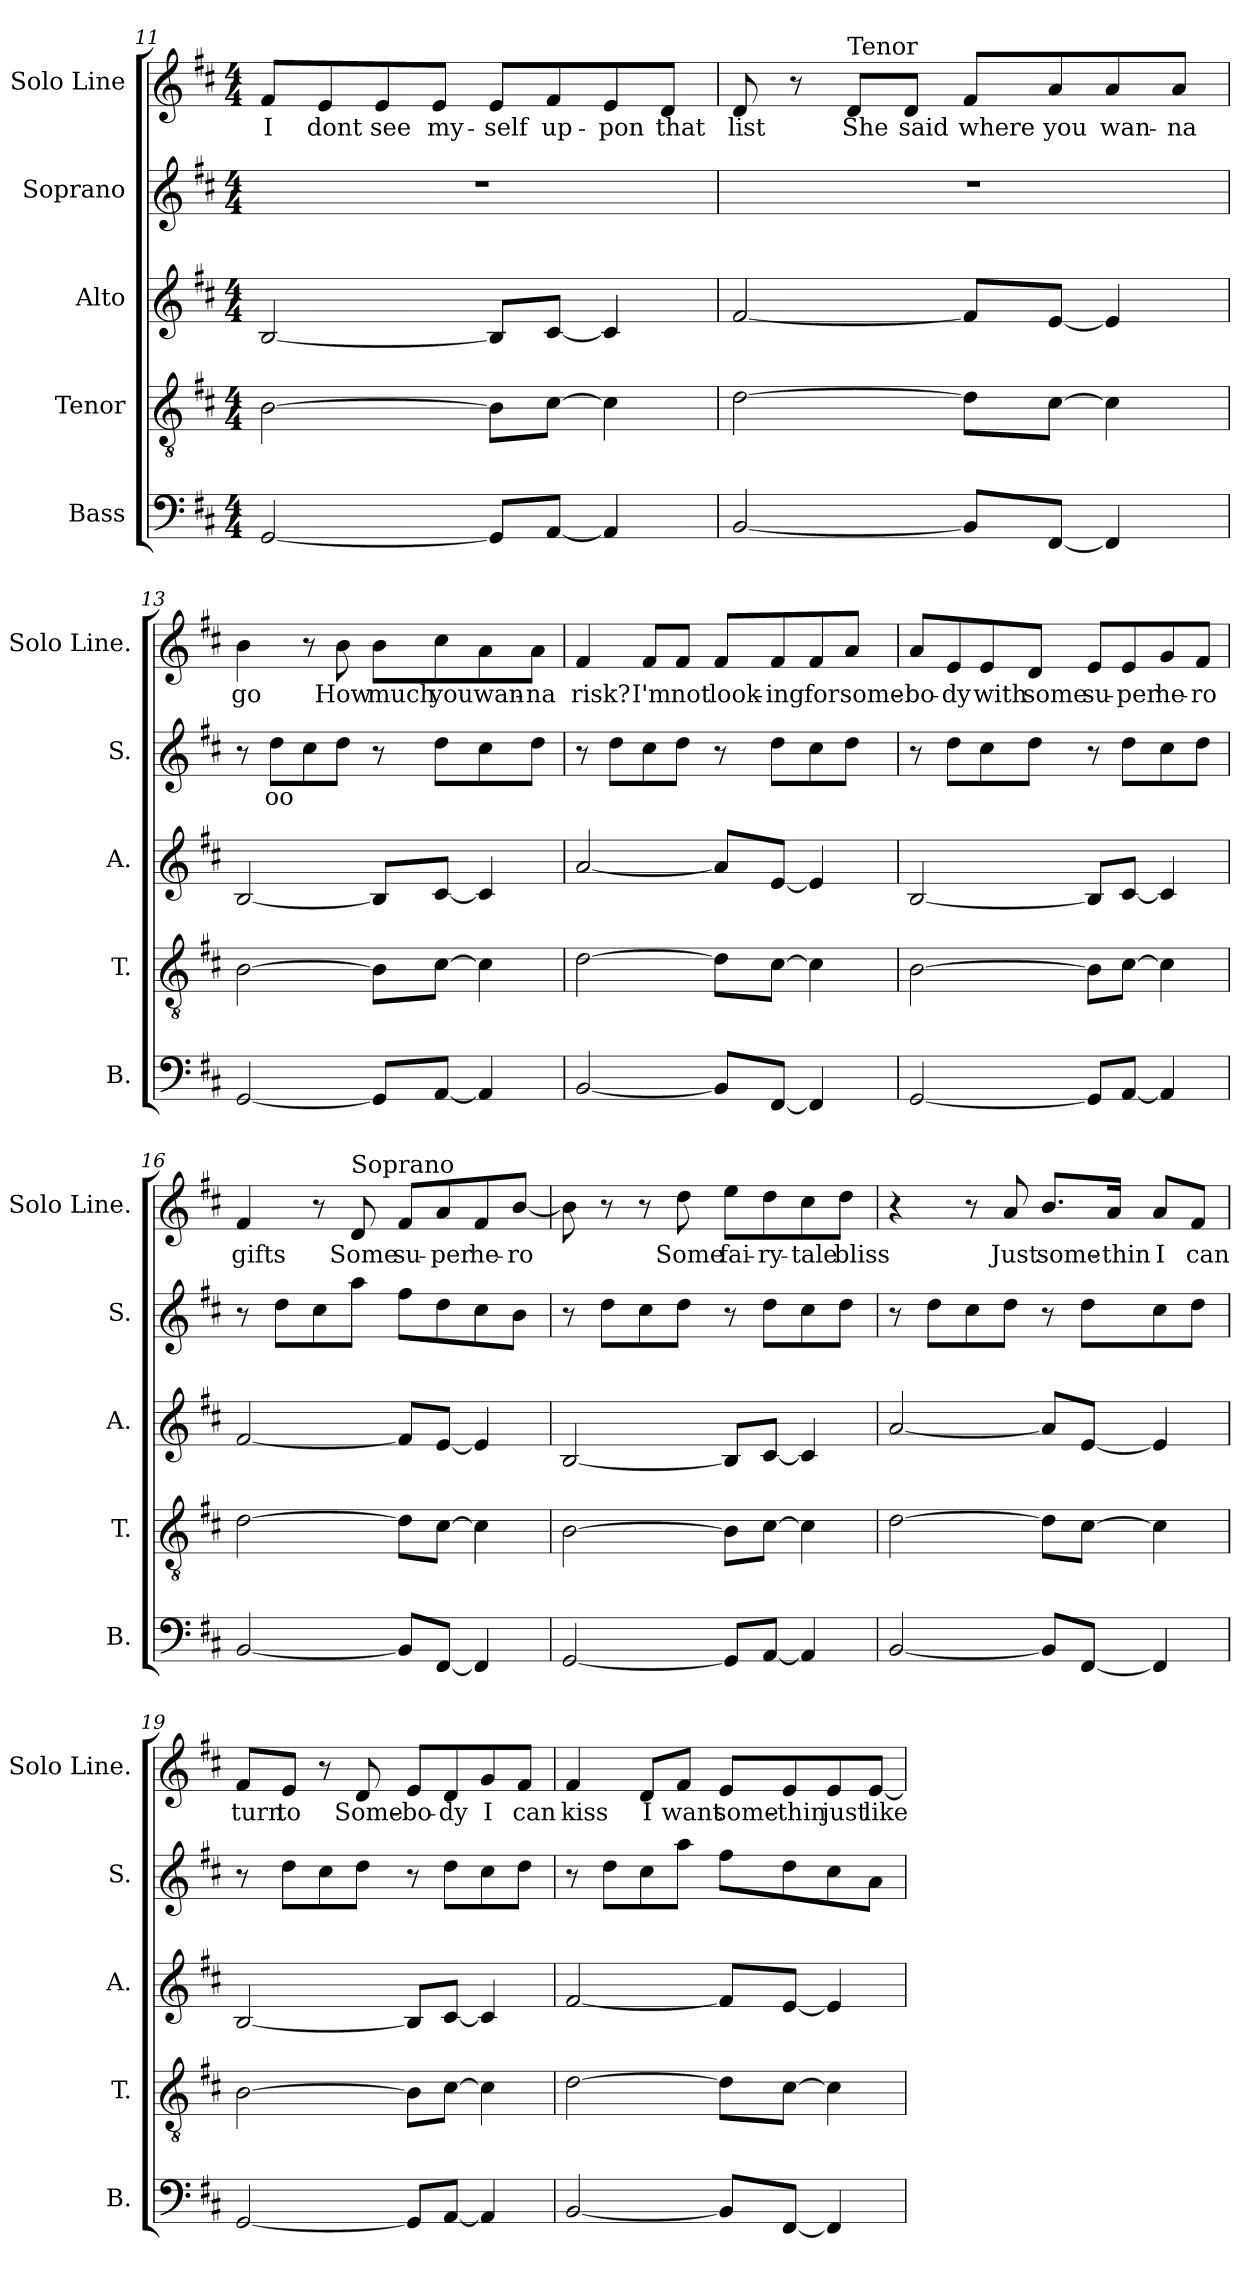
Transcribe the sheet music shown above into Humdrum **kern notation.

**kern	**kern	**kern	**kern	**text	**kern	**text
*part5	*part4	*part3	*part2	*part2	*part1	*part1
*staff5	*staff4	*staff3	*staff2	*staff2	*staff1	*staff1
*I"Bass	*I"Tenor	*I"Alto	*I"Soprano	*	*I"Solo Line	*
*I'B.	*I'T.	*I'A.	*I'S.	*	*I'Solo Line.	*
!!LO:LB:g=z
*clefF4	*clefGv2	*clefG2	*clefG2	*	*clefG2	*
*k[f#c#]	*k[f#c#]	*k[f#c#]	*k[f#c#]	*	*k[f#c#]	*
*M4/4	*M4/4	*M4/4	*M4/4	*	*M4/4	*
=11	=11	=11	=11	=11	=11	=11
!	!	!	!	!	!	!LO:LY:b
[2GG/	[2B\	[2B/	1r	.	8f#/L	I
!	!	!	!	!	!	!LO:LY:b
.	.	.	.	.	8e/	dont
!	!	!	!	!	!	!LO:LY:b
.	.	.	.	.	8e/	see
!	!	!	!	!	!	!LO:LY:b
.	.	.	.	.	8e/J	my-
!	!	!	!	!	!	!LO:LY:b
8GG/L]	8B\L]	8B/L]	.	.	8e/L	-self
!	!	!	!	!	!	!LO:LY:b
[8AA/J	[8c#\J	[8c#/J	.	.	8f#/	up-
!	!	!	!	!	!	!LO:LY:b
4AA/]	4c#\]	4c#/]	.	.	8e/	-pon
!	!	!	!	!	!	!LO:LY:b
.	.	.	.	.	8d/J	that
=12	=12	=12	=12	=12	=12	=12
!	!	!	!	!	!	!LO:LY:b
[2BB/	[2d\	[2f#/	1r	.	8d/	list
.	.	.	.	.	8r	.
!	!	!	!	!	!LO:TX:a:t=Tenor	!
!	!	!	!	!	!	!LO:LY:b
.	.	.	.	.	8d/L	She
!	!	!	!	!	!	!LO:LY:b
.	.	.	.	.	8d/J	said
!	!	!	!	!	!	!LO:LY:b
8BB/L]	8d\L]	8f#/L]	.	.	8f#/L	where
!	!	!	!	!	!	!LO:LY:b
[8FF#/J	[8c#\J	[8e/J	.	.	8a/	you
!	!	!	!	!	!	!LO:LY:b
4FF#/]	4c#\]	4e/]	.	.	8a/	wan-
!	!	!	!	!	!	!LO:LY:b
.	.	.	.	.	8a/J	-na
!!LO:PB:g=z
=13	=13	=13	=13	=13	=13	=13
!	!	!	!	!	!	!LO:LY:b
[2GG/	[2B\	[2B/	8r	.	4b\	go
!	!	!	!	!LO:LY:b	!	!
.	.	.	8dd\L	oo	.	.
.	.	.	8cc#\	.	8r	.
!	!	!	!	!	!	!LO:LY:b
.	.	.	8dd\J	.	8b\	How
!	!	!	!	!	!	!LO:LY:b
8GG/L]	8B\L]	8B/L]	8r	.	8b\L	much
!	!	!	!	!	!	!LO:LY:b
[8AA/J	[8c#\J	[8c#/J	8dd\L	.	8cc#\	you
!	!	!	!	!	!	!LO:LY:b
4AA/]	4c#\]	4c#/]	8cc#\	.	8a\	wan-
!	!	!	!	!	!	!LO:LY:b
.	.	.	8dd\J	.	8a\J	-na
=14	=14	=14	=14	=14	=14	=14
!	!	!	!	!	!	!LO:LY:b
[2BB/	[2d\	[2a/	8r	.	4f#/	risk?
.	.	.	8dd\L	.	.	.
!	!	!	!	!	!	!LO:LY:b
.	.	.	8cc#\	.	8f#/L	I'm
!	!	!	!	!	!	!LO:LY:b
.	.	.	8dd\J	.	8f#/J	not
!	!	!	!	!	!	!LO:LY:b
8BB/L]	8d\L]	8a/L]	8r	.	8f#/L	look-
!	!	!	!	!	!	!LO:LY:b
[8FF#/J	[8c#\J	[8e/J	8dd\L	.	8f#/	-ing
!	!	!	!	!	!	!LO:LY:b
4FF#/]	4c#\]	4e/]	8cc#\	.	8f#/	for
!	!	!	!	!	!	!LO:LY:b
.	.	.	8dd\J	.	8a/J	some-
!!LO:LB:g=z
=15	=15	=15	=15	=15	=15	=15
!	!	!	!	!	!	!LO:LY:b
[2GG/	[2B\	[2B/	8r	.	8a/L	-bo-
!	!	!	!	!	!	!LO:LY:b
.	.	.	8dd\L	.	8e/	-dy
!	!	!	!	!	!	!LO:LY:b
.	.	.	8cc#\	.	8e/	with
!	!	!	!	!	!	!LO:LY:b
.	.	.	8dd\J	.	8d/J	some
!	!	!	!	!	!	!LO:LY:b
8GG/L]	8B\L]	8B/L]	8r	.	8e/L	su-
!	!	!	!	!	!	!LO:LY:b
[8AA/J	[8c#\J	[8c#/J	8dd\L	.	8e/	-per
!	!	!	!	!	!	!LO:LY:b
4AA/]	4c#\]	4c#/]	8cc#\	.	8g/	he-
!	!	!	!	!	!	!LO:LY:b
.	.	.	8dd\J	.	8f#/J	-ro
=16	=16	=16	=16	=16	=16	=16
!	!	!	!	!	!	!LO:LY:b
[2BB/	[2d\	[2f#/	8r	.	4f#/	gifts
.	.	.	8dd\L	.	.	.
.	.	.	8cc#\	.	8r	.
!	!	!	!	!	!LO:TX:a:t=Soprano	!
!	!	!	!	!	!	!LO:LY:b
.	.	.	8aa\J	.	8d/	Some
!	!	!	!	!	!	!LO:LY:b
8BB/L]	8d\L]	8f#/L]	8ff#\L	.	8f#/L	su-
!	!	!	!	!	!	!LO:LY:b
[8FF#/J	[8c#\J	[8e/J	8dd\	.	8a/	-per
!	!	!	!	!	!	!LO:LY:b
4FF#/]	4c#\]	4e/]	8cc#\	.	8f#/	he-
!	!	!	!	!	!	!LO:LY:b
.	.	.	8b\J	.	[8b/J	-ro
=17	=17	=17	=17	=17	=17	=17
[2GG/	[2B\	[2B/	8r	.	8b\]	.
.	.	.	8dd\L	.	8r	.
.	.	.	8cc#\	.	8r	.
!	!	!	!	!	!	!LO:LY:b
.	.	.	8dd\J	.	8dd\	Some
!	!	!	!	!	!	!LO:LY:b
8GG/L]	8B\L]	8B/L]	8r	.	8ee\L	fai-
!	!	!	!	!	!	!LO:LY:b
[8AA/J	[8c#\J	[8c#/J	8dd\L	.	8dd\	-ry-
!	!	!	!	!	!	!LO:LY:b
4AA/]	4c#\]	4c#/]	8cc#\	.	8cc#\	-tale
!	!	!	!	!	!	!LO:LY:b
.	.	.	8dd\J	.	8dd\J	bliss
!!LO:PB:g=z
=18	=18	=18	=18	=18	=18	=18
[2BB/	[2d\	[2a/	8r	.	4r	.
.	.	.	8dd\L	.	.	.
.	.	.	8cc#\	.	8r	.
!	!	!	!	!	!	!LO:LY:b
.	.	.	8dd\J	.	8a/	Just
!	!	!	!	!	!	!LO:LY:b
8BB/L]	8d\L]	8a/L]	8r	.	8.b/L	some-
[8FF#/J	[8c#\J	[8e/J	8dd\L	.	.	.
!	!	!	!	!	!	!LO:LY:b
.	.	.	.	.	16a/Jk	-thin
!	!	!	!	!	!	!LO:LY:b
4FF#/]	4c#\]	4e/]	8cc#\	.	8a/L	I
!	!	!	!	!	!	!LO:LY:b
.	.	.	8dd\J	.	8f#/J	can
=19	=19	=19	=19	=19	=19	=19
!	!	!	!	!	!	!LO:LY:b
[2GG/	[2B\	[2B/	8r	.	8f#/L	turn
!	!	!	!	!	!	!LO:LY:b
.	.	.	8dd\L	.	8e/J	to
.	.	.	8cc#\	.	8r	.
!	!	!	!	!	!	!LO:LY:b
.	.	.	8dd\J	.	8d/	Some-
!	!	!	!	!	!	!LO:LY:b
8GG/L]	8B\L]	8B/L]	8r	.	8e/L	-bo-
!	!	!	!	!	!	!LO:LY:b
[8AA/J	[8c#\J	[8c#/J	8dd\L	.	8d/	-dy
!	!	!	!	!	!	!LO:LY:b
4AA/]	4c#\]	4c#/]	8cc#\	.	8g/	I
!	!	!	!	!	!	!LO:LY:b
.	.	.	8dd\J	.	8f#/J	can
=20	=20	=20	=20	=20	=20	=20
!	!	!	!	!	!	!LO:LY:b
[2BB/	[2d\	[2f#/	8r	.	4f#/	kiss
.	.	.	8dd\L	.	.	.
!	!	!	!	!	!	!LO:LY:b
.	.	.	8cc#\	.	8d/L	I
!	!	!	!	!	!	!LO:LY:b
.	.	.	8aa\J	.	8f#/J	want
!	!	!	!	!	!	!LO:LY:b
8BB/L]	8d\L]	8f#/L]	8ff#\L	.	8e/L	some-
!	!	!	!	!	!	!LO:LY:b
[8FF#/J	[8c#\J	[8e/J	8dd\	.	8e/	-thin
!	!	!	!	!	!	!LO:LY:b
4FF#/]	4c#\]	4e/]	8cc#\	.	8e/	just
!	!	!	!	!	!	!LO:LY:b
.	.	.	8a\J	.	[8e/J	like
=	=	=	=	=	=	=
*-	*-	*-	*-	*-	*-	*-
